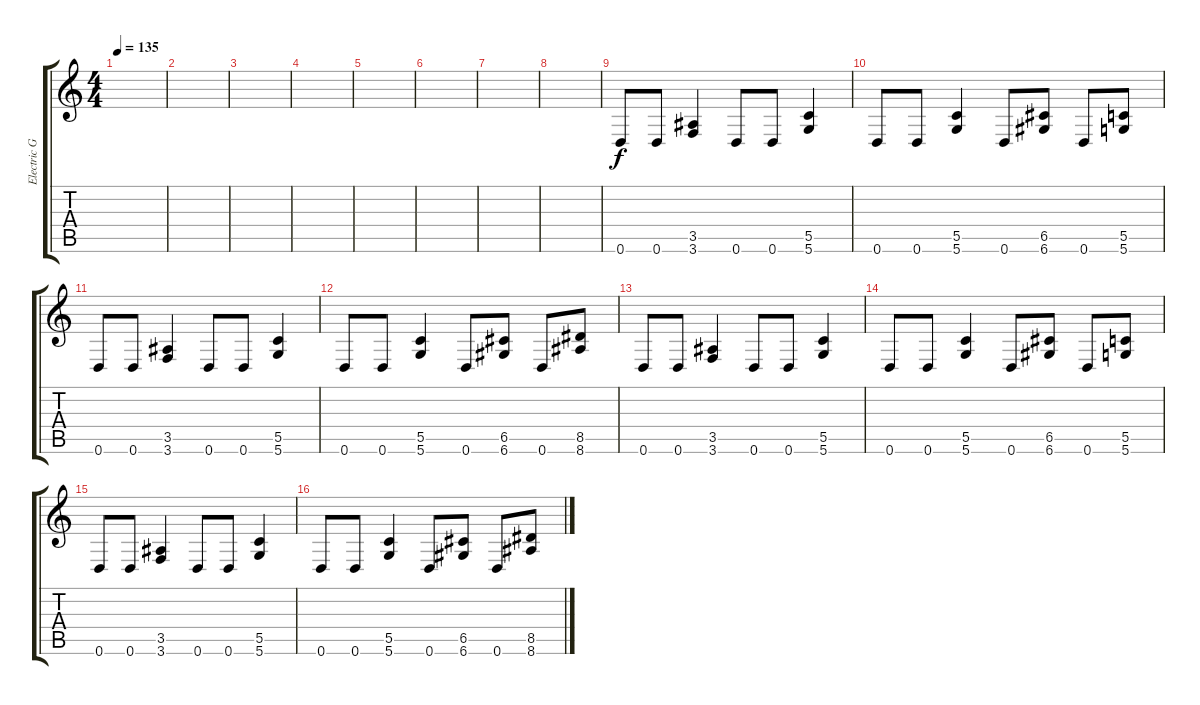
\track ("Electric Guitar" "Electric G") {mute instrument distortionguitar}
\staff {score tabs}
\tuning (D4 A3 F3 C3 G2 D2) {hide}
\ts (4 4)
\tempo 135
\clef g2
\ks c
|
|
|
|
|
|
|
|
0.6.8 0.6.8 (3.5 3.6).4 0.6.8 0.6.8 (5.5 5.6).4 |
0.6.8 0.6.8 (5.5 5.6).4 0.6.8 (6.5 6.6).8 0.6.8 (5.5 5.6).8 |
0.6.8 0.6.8 (3.5 3.6).4 0.6.8 0.6.8 (5.5 5.6).4 |
0.6.8 0.6.8 (5.5 5.6).4 0.6.8 (6.5 6.6).8 0.6.8 (8.5 8.6).8 |
0.6.8 0.6.8 (3.5 3.6).4 0.6.8 0.6.8 (5.5 5.6).4 |
0.6.8 0.6.8 (5.5 5.6).4 0.6.8 (6.5 6.6).8 0.6.8 (5.5 5.6).8 |
0.6.8 0.6.8 (3.5 3.6).4 0.6.8 0.6.8 (5.5 5.6).4 |
0.6.8 0.6.8 (5.5 5.6).4 0.6.8 (6.5 6.6).8 0.6.8 (8.5 8.6).8
